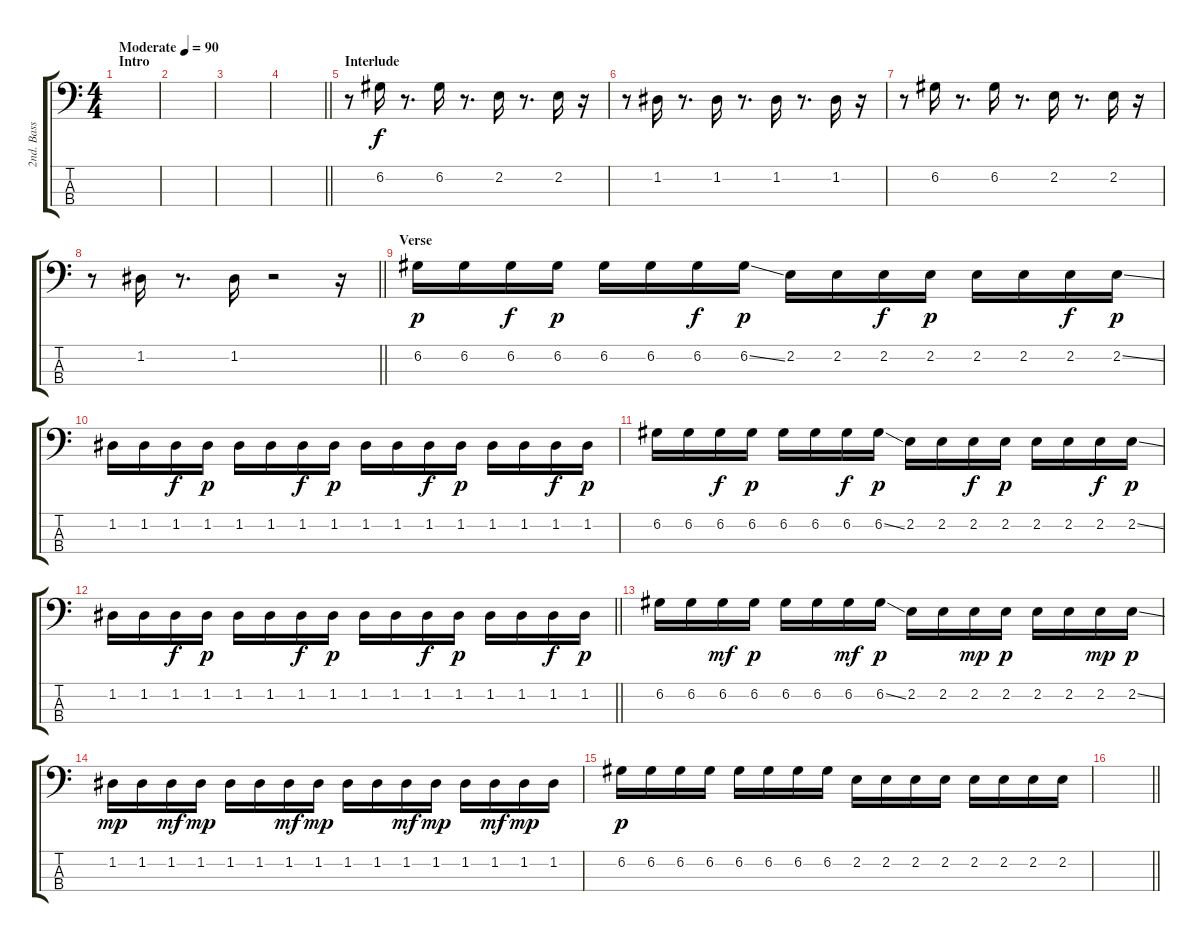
\track ("2nd. Bass (only on album version)" "2nd. Bass ") {instrument slapbass2}
\staff {score tabs}
\tuning (G2 D2 A1 D1) {hide}
\ts (4 4)
\section ("" "Intro")
\tempo (90 "Moderate")
\clef f4
\ks c
|
|
|
\barLineRight lightlight
|
\section ("" "Interlude")
r.8 6.2.16 r.8{d} 6.2.16 r.8{d} 2.2.16 r.8{d} 2.2.16 r.16 |
r.8 1.2.16 r.8{d} 1.2.16 r.8{d} 1.2.16 r.8{d} 1.2.16 r.16 |
r.8 6.2.16 r.8{d} 6.2.16 r.8{d} 2.2.16 r.8{d} 2.2.16 r.16 |
\barLineRight lightlight
r.8 1.2.16 r.8{d} 1.2.16 r.2 r.16 |
\section ("" "Verse")
6.2.16{dy p} 6.2.16 6.2.16{dy f} 6.2.16{dy p} 6.2.16 6.2.16 6.2.16{dy f} 6.2{ss}.16{dy p} 2.2.16 2.2.16 2.2.16{dy f} 2.2.16{dy p} 2.2.16 2.2.16 2.2.16{dy f} 2.2{ss}.16{dy p} |
1.2.16 1.2.16 1.2.16{dy f} 1.2.16{dy p} 1.2.16 1.2.16 1.2.16{dy f} 1.2.16{dy p} 1.2.16 1.2.16 1.2.16{dy f} 1.2.16{dy p} 1.2.16 1.2.16 1.2.16{dy f} 1.2.16{dy p} |
6.2.16 6.2.16 6.2.16{dy f} 6.2.16{dy p} 6.2.16 6.2.16 6.2.16{dy f} 6.2{ss}.16{dy p} 2.2.16 2.2.16 2.2.16{dy f} 2.2.16{dy p} 2.2.16 2.2.16 2.2.16{dy f} 2.2{ss}.16{dy p} |
\barLineRight lightlight
1.2.16 1.2.16 1.2.16{dy f} 1.2.16{dy p} 1.2.16 1.2.16 1.2.16{dy f} 1.2.16{dy p} 1.2.16 1.2.16 1.2.16{dy f} 1.2.16{dy p} 1.2.16 1.2.16 1.2.16{dy f} 1.2.16{dy p} |
\section ("" "")
6.2.16 6.2.16 6.2.16{dy mf} 6.2.16{dy p} 6.2.16 6.2.16 6.2.16{dy mf} 6.2{ss}.16{dy p} 2.2.16 2.2.16 2.2.16{dy mp} 2.2.16{dy p} 2.2.16 2.2.16 2.2.16{dy mp} 2.2{ss}.16{dy p} |
1.2.16{dy mp} 1.2.16 1.2.16{dy mf} 1.2.16{dy mp} 1.2.16 1.2.16 1.2.16{dy mf} 1.2.16{dy mp} 1.2.16 1.2.16 1.2.16{dy mf} 1.2.16{dy mp} 1.2.16 1.2.16{dy mf} 1.2.16{dy mp} 1.2.16 |
6.2.16{dy p} 6.2.16 6.2.16 6.2.16 6.2.16 6.2.16 6.2.16 6.2.16 2.2.16 2.2.16 2.2.16 2.2.16 2.2.16 2.2.16 2.2.16 2.2.16 |
\barLineRight lightlight
